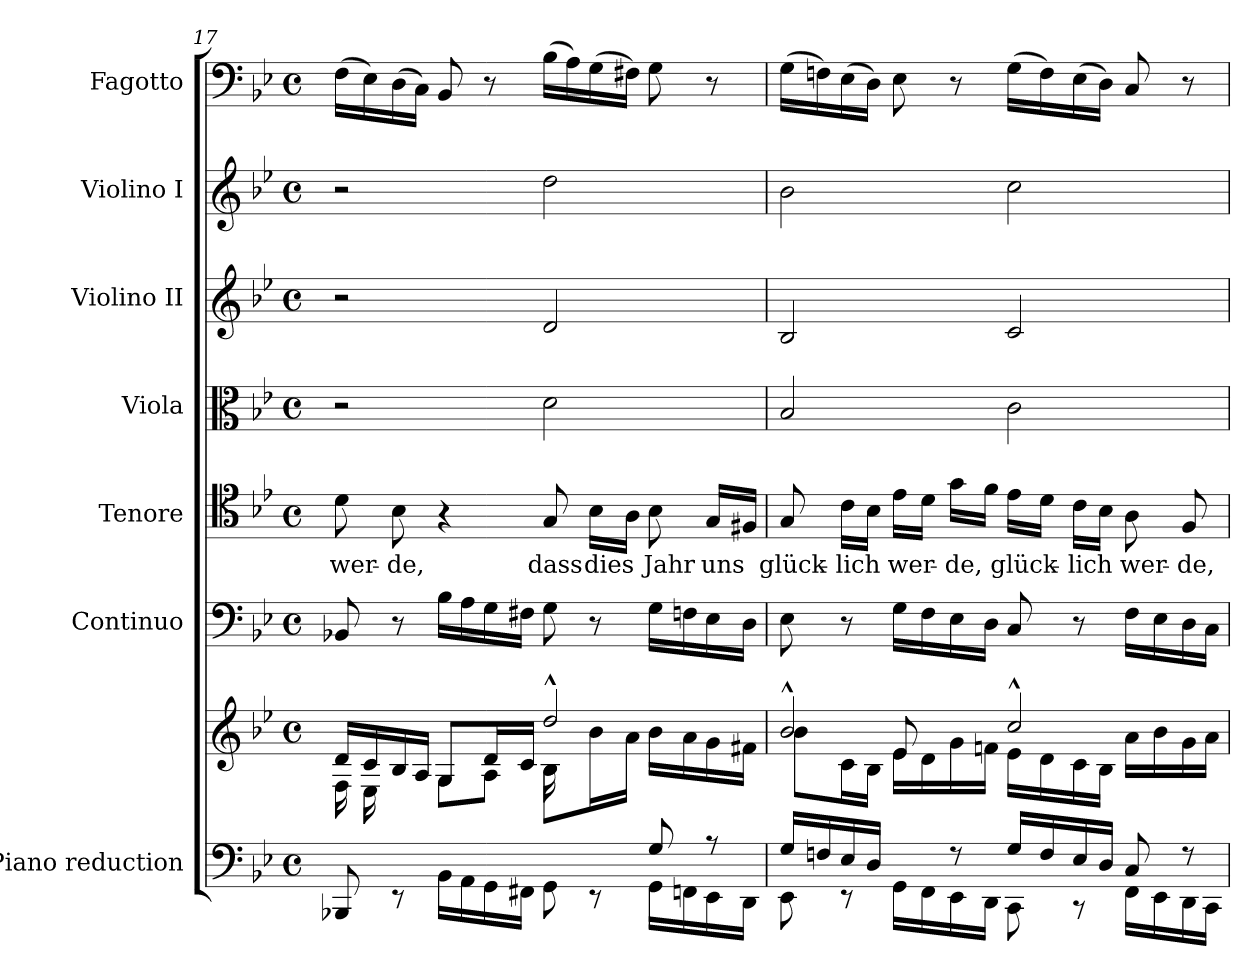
**kern	**kern	**kern	**kern	**text	**kern	**kern	**kern	**kern
*part7	*part7	*part6	*part5	*part5	*part4	*part3	*part2	*part1
*staff8	*staff7	*staff6	*staff5	*staff5	*staff4	*staff3	*staff2	*staff1
*I"Piano reduction	*	*I"Continuo	*I"Tenore	*	*I"Viola	*I"Violino II	*I"Violino I	*I"Fagotto
*I'Pno	*	*	*	*	*I'Vla	*I'Vln	*I'Vln	*
*clefF4	*clefG2	*clefF4	*clefC4	*	*clefC3	*clefG2	*clefG2	*clefF4
*k[b-e-]	*k[b-e-]	*k[b-e-]	*k[b-e-]	*	*k[b-e-]	*k[b-e-]	*k[b-e-]	*k[b-e-]
*M4/4	*M4/4	*M4/4	*M4/4	*	*M4/4	*M4/4	*M4/4	*M4/4
*met(c)	*met(c)	*met(c)	*met(c)	*	*met(c)	*met(c)	*met(c)	*met(c)
=17	=17	=17	=17	=17	=17	=17	=17	=17
*^	*^	*	*	*	*	*	*	*
*	*	*	*^	*	*	*	*	*	*	*
!	!	!	!	!	!	!	!LO:LY:b	!	!	!	!
8ryy	8BBB-X/	16d/LL	4ryy	16F\LL	8BB-X/	8d\	wer-	2r	2r	2r	(16F\LL
.	.	16c/	.	16E-\	.	.	.	.	.	.	16E-\)
!	!	!	!	!	!	!	!LO:LY:b	!	!	!	!
16D/	8r	16B-/	.	4.ryy	8r	8B-\	-de,	.	.	.	(16D\
16C/JJ	.	16A/JJ	.	.	.	.	.	.	.	.	16C\JJ)
8BB-/	16BB-\LL	8G/L	8G\L	.	16B-\LL	4r	.	.	.	.	8BB-/
.	16AA\	.	.	.	16A\	.	.	.	.	.	.
8r	16GG\	16d/L	8A\J	.	16G\	.	.	.	.	.	8r
.	16FF#X\JJ	16c/JJ	.	.	16F#X\JJ	.	.	.	.	.	.
!	!	!	!	!	!	!	!LO:LY:b	!	!	!	!
16ryy	8GG\	2dd^^/	8B-/L	16B-\LL	8G\	8G/	dass	2d\	2d/	2dd\	(16B-\LL
16A/	.	.	.	4..ryy	.	.	.	.	.	.	16A\)
!	!	!	!	!	!	!	!LO:LY:b	!	!	!	!
16G/	8r	.	16b-\L	.	8r	16B-\LL	dies	.	.	.	(16G\
16F#X/JJ	.	.	16a\JJ	.	.	16A\JJ	.	.	.	.	16F#X\JJ)
!	!	!	!	!	!	!	!LO:LY:b	!	!	!	!
8G/	16GG\LL	.	16b-\LL	.	16G\LL	8B-\	Jahr	.	.	.	8G\
.	16FFn\	.	16a\	.	16Fn\	.	.	.	.	.	.
!	!	!	!	!	!	!	!LO:LY:b	!	!	!	!
8r	16EE-\	.	16g\	.	16E-\	16G/LL	uns	.	.	.	8r
.	16DD\JJ	.	16f#X\JJ	.	16D\JJ	16F#X/JJ	.	.	.	.	.
=18	=18	=18	=18	=18	=18	=18	=18	=18	=18	=18	=18
!	!	!	!	!	!	!	!LO:LY:b	!	!	!	!
16G/LL	8EE-\	2b-^^/	8b-\L	4ryy	8E-\	8G/	glück-	2B-/	2B-/	2b-\	(16G\LL
16Fn/	.	.	.	.	.	.	.	.	.	.	16Fn\)
!	!	!	!	!	!	!	!LO:LY:b	!	!	!	!
16E-/	8r	.	16c\L	.	8r	16c\LL	-lich	.	.	.	(16E-\
16D/JJ	.	.	16B-\JJ	.	.	16B-\JJ	.	.	.	.	16D\JJ)
!	!	!	!	!	!	!	!LO:LY:b	!	!	!	!
8ryy	16GG\LL	.	16e-\LL	8e-/	16G\LL	16e-\LL	wer-	.	.	.	8E-\
.	16FF\	.	16d\	.	16F\	16d\JJ	.	.	.	.	.
!	!	!	!	!	!	!	!LO:LY:b	!	!	!	!
8r	16EE-\	.	16g\	2ryy	16E-\	16g\LL	-de,	.	.	.	8r
.	16DD\JJ	.	16fn\JJ	.	16D\JJ	16f\JJ	.	.	.	.	.
!	!	!	!	!	!	!	!LO:LY:b	!	!	!	!
16G/LL	8CC\	2cc^^/	16e-\LL	.	8C/	16e-\LL	glück-	2c\	2c/	2cc\	(16G\LL
16F/	.	.	16d\	.	.	16d\JJ	.	.	.	.	16F\)
!	!	!	!	!	!	!	!LO:LY:b	!	!	!	!
16E-/	8r	.	16c\	.	8r	16c\LL	-lich	.	.	.	(16E-\
16D/JJ	.	.	16B-\JJ	.	.	16B-\JJ	.	.	.	.	16D\JJ)
!	!	!	!	!	!	!	!LO:LY:b	!	!	!	!
8C/	16FF\LL	.	16a\LL	.	16F\LL	8A\	wer-	.	.	.	8C/
.	16EE-\	.	16b-\	.	16E-\	.	.	.	.	.	.
!	!	!	!	!	!	!	!LO:LY:b	!	!	!	!
8r	16DD\	.	16g\	8ryy	16D\	8F/	-de,	.	.	.	8r
.	16CC\JJ	.	16a\JJ	.	16C\JJ	.	.	.	.	.	.
*v	*v	*	*	*	*	*	*	*	*	*	*
*	*v	*v	*v	*	*	*	*	*	*	*
=	=	=	=	=	=	=	=	=
*-	*-	*-	*-	*-	*-	*-	*-	*-
